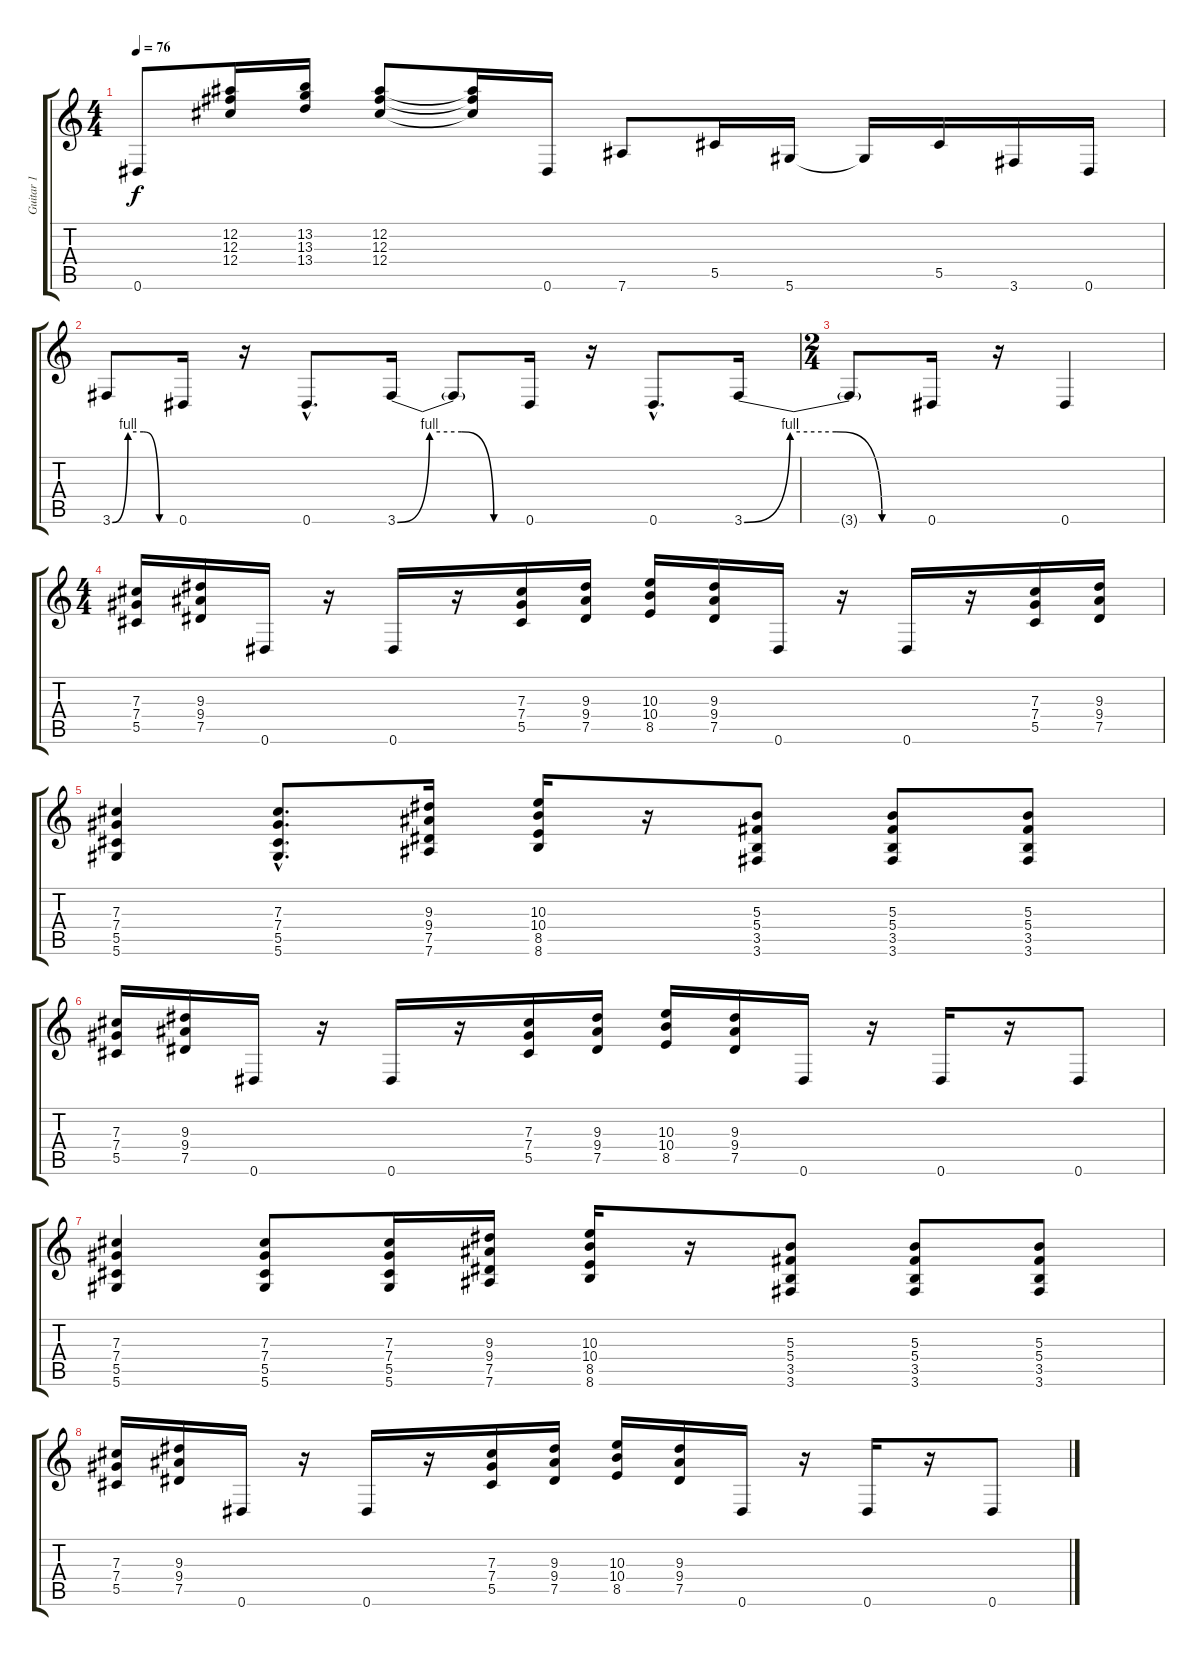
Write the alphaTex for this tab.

\track ("Guitar 1" "Guitar 1") {instrument distortionguitar}
\staff {score tabs}
\tuning (Eb4 Bb3 Gb3 Db3 Ab2 Eb2) {hide}
\ts (4 4)
\tempo 76
\clef g2
\ks c
0.6.8{dy f} (12.2 12.3 12.4).16 (13.2 13.3 13.4).16 (12.2 12.3 12.4).8 (12.2{t} 12.3{t} 12.4{t}).16 0.6.16 7.6.8 5.5.16 5.6.16 5.6{t}.16 5.5.16 3.6.16 0.6.16 |
3.6{be (custom 0 0 15 4 30 4 45 0 60 0)}.8 0.6.16 r.16 0.6{hac}.8{d} 3.6{be (custom 0 0 15 4 30 4 45 0 60 0)}.16 3.6{t}.8 0.6.16 r.16 0.6{hac}.8{d} 3.6{be (custom 0 0 15 4 30 4 45 0 60 0)}.16 |
\ts (2 4)
3.6{t}.8 0.6.16 r.16 0.6.4 |
\ts (4 4)
(7.3 7.4 5.5).16 (9.3 9.4 7.5).16 0.6.16 r.16 0.6.16 r.16 (7.3 7.4 5.5).16 (9.3 9.4 7.5).16 (10.3 10.4 8.5).16 (9.3 9.4 7.5).16 0.6.16 r.16 0.6.16 r.16 (7.3 7.4 5.5).16 (9.3 9.4 7.5).16 |
(7.3 7.4 5.5 5.6).4 (7.3{hac} 7.4{hac} 5.5{hac} 5.6{hac}).8{d} (9.3 9.4 7.5 7.6).16 (10.3 10.4 8.5 8.6).16 r.16 (5.3 5.4 3.5 3.6).8 (5.3 5.4 3.5 3.6).8 (5.3 5.4 3.5 3.6).8 |
(7.3 7.4 5.5).16 (9.3 9.4 7.5).16 0.6.16 r.16 0.6.16 r.16 (7.3 7.4 5.5).16 (9.3 9.4 7.5).16 (10.3 10.4 8.5).16 (9.3 9.4 7.5).16 0.6.16 r.16 0.6.16 r.16 0.6.8 |
(7.3 7.4 5.5 5.6).4 (7.3 7.4 5.5 5.6).8 (7.3 7.4 5.5 5.6).16 (9.3 9.4 7.5 7.6).16 (10.3 10.4 8.5 8.6).16 r.16 (5.3 5.4 3.5 3.6).8 (5.3 5.4 3.5 3.6).8 (5.3 5.4 3.5 3.6).8 |
(7.3 7.4 5.5).16 (9.3 9.4 7.5).16 0.6.16 r.16 0.6.16 r.16 (7.3 7.4 5.5).16 (9.3 9.4 7.5).16 (10.3 10.4 8.5).16 (9.3 9.4 7.5).16 0.6.16 r.16 0.6.16 r.16 0.6.8
